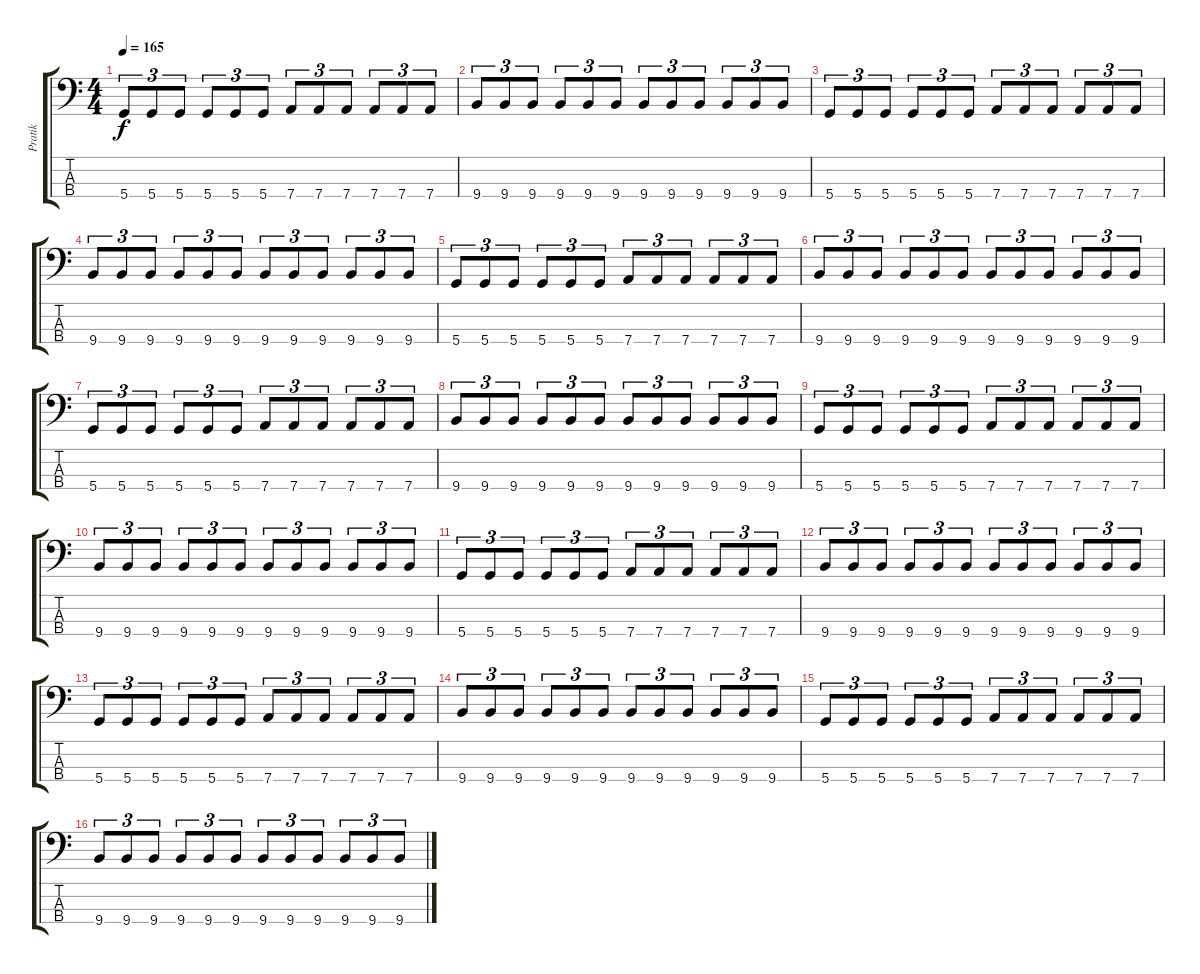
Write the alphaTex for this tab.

\track ("Pratik" "Pratik") {instrument electricbassfinger}
\staff {score tabs}
\tuning (G2 D2 A1 D1) {hide}
\ts (4 4)
\tempo 165
\clef f4
\ks c
5.4.8{tu (3 2) dy f} 5.4.8{tu (3 2)} 5.4.8{tu (3 2)} 5.4.8{tu (3 2)} 5.4.8{tu (3 2)} 5.4.8{tu (3 2)} 7.4.8{tu (3 2)} 7.4.8{tu (3 2)} 7.4.8{tu (3 2)} 7.4.8{tu (3 2)} 7.4.8{tu (3 2)} 7.4.8{tu (3 2)} |
9.4.8{tu (3 2)} 9.4.8{tu (3 2)} 9.4.8{tu (3 2)} 9.4.8{tu (3 2)} 9.4.8{tu (3 2)} 9.4.8{tu (3 2)} 9.4.8{tu (3 2)} 9.4.8{tu (3 2)} 9.4.8{tu (3 2)} 9.4.8{tu (3 2)} 9.4.8{tu (3 2)} 9.4.8{tu (3 2)} |
5.4.8{tu (3 2)} 5.4.8{tu (3 2)} 5.4.8{tu (3 2)} 5.4.8{tu (3 2)} 5.4.8{tu (3 2)} 5.4.8{tu (3 2)} 7.4.8{tu (3 2)} 7.4.8{tu (3 2)} 7.4.8{tu (3 2)} 7.4.8{tu (3 2)} 7.4.8{tu (3 2)} 7.4.8{tu (3 2)} |
9.4.8{tu (3 2)} 9.4.8{tu (3 2)} 9.4.8{tu (3 2)} 9.4.8{tu (3 2)} 9.4.8{tu (3 2)} 9.4.8{tu (3 2)} 9.4.8{tu (3 2)} 9.4.8{tu (3 2)} 9.4.8{tu (3 2)} 9.4.8{tu (3 2)} 9.4.8{tu (3 2)} 9.4.8{tu (3 2)} |
5.4.8{tu (3 2)} 5.4.8{tu (3 2)} 5.4.8{tu (3 2)} 5.4.8{tu (3 2)} 5.4.8{tu (3 2)} 5.4.8{tu (3 2)} 7.4.8{tu (3 2)} 7.4.8{tu (3 2)} 7.4.8{tu (3 2)} 7.4.8{tu (3 2)} 7.4.8{tu (3 2)} 7.4.8{tu (3 2)} |
9.4.8{tu (3 2)} 9.4.8{tu (3 2)} 9.4.8{tu (3 2)} 9.4.8{tu (3 2)} 9.4.8{tu (3 2)} 9.4.8{tu (3 2)} 9.4.8{tu (3 2)} 9.4.8{tu (3 2)} 9.4.8{tu (3 2)} 9.4.8{tu (3 2)} 9.4.8{tu (3 2)} 9.4.8{tu (3 2)} |
5.4.8{tu (3 2)} 5.4.8{tu (3 2)} 5.4.8{tu (3 2)} 5.4.8{tu (3 2)} 5.4.8{tu (3 2)} 5.4.8{tu (3 2)} 7.4.8{tu (3 2)} 7.4.8{tu (3 2)} 7.4.8{tu (3 2)} 7.4.8{tu (3 2)} 7.4.8{tu (3 2)} 7.4.8{tu (3 2)} |
9.4.8{tu (3 2)} 9.4.8{tu (3 2)} 9.4.8{tu (3 2)} 9.4.8{tu (3 2)} 9.4.8{tu (3 2)} 9.4.8{tu (3 2)} 9.4.8{tu (3 2)} 9.4.8{tu (3 2)} 9.4.8{tu (3 2)} 9.4.8{tu (3 2)} 9.4.8{tu (3 2)} 9.4.8{tu (3 2)} |
5.4.8{tu (3 2)} 5.4.8{tu (3 2)} 5.4.8{tu (3 2)} 5.4.8{tu (3 2)} 5.4.8{tu (3 2)} 5.4.8{tu (3 2)} 7.4.8{tu (3 2)} 7.4.8{tu (3 2)} 7.4.8{tu (3 2)} 7.4.8{tu (3 2)} 7.4.8{tu (3 2)} 7.4.8{tu (3 2)} |
9.4.8{tu (3 2)} 9.4.8{tu (3 2)} 9.4.8{tu (3 2)} 9.4.8{tu (3 2)} 9.4.8{tu (3 2)} 9.4.8{tu (3 2)} 9.4.8{tu (3 2)} 9.4.8{tu (3 2)} 9.4.8{tu (3 2)} 9.4.8{tu (3 2)} 9.4.8{tu (3 2)} 9.4.8{tu (3 2)} |
5.4.8{tu (3 2)} 5.4.8{tu (3 2)} 5.4.8{tu (3 2)} 5.4.8{tu (3 2)} 5.4.8{tu (3 2)} 5.4.8{tu (3 2)} 7.4.8{tu (3 2)} 7.4.8{tu (3 2)} 7.4.8{tu (3 2)} 7.4.8{tu (3 2)} 7.4.8{tu (3 2)} 7.4.8{tu (3 2)} |
9.4.8{tu (3 2)} 9.4.8{tu (3 2)} 9.4.8{tu (3 2)} 9.4.8{tu (3 2)} 9.4.8{tu (3 2)} 9.4.8{tu (3 2)} 9.4.8{tu (3 2)} 9.4.8{tu (3 2)} 9.4.8{tu (3 2)} 9.4.8{tu (3 2)} 9.4.8{tu (3 2)} 9.4.8{tu (3 2)} |
5.4.8{tu (3 2)} 5.4.8{tu (3 2)} 5.4.8{tu (3 2)} 5.4.8{tu (3 2)} 5.4.8{tu (3 2)} 5.4.8{tu (3 2)} 7.4.8{tu (3 2)} 7.4.8{tu (3 2)} 7.4.8{tu (3 2)} 7.4.8{tu (3 2)} 7.4.8{tu (3 2)} 7.4.8{tu (3 2)} |
9.4.8{tu (3 2)} 9.4.8{tu (3 2)} 9.4.8{tu (3 2)} 9.4.8{tu (3 2)} 9.4.8{tu (3 2)} 9.4.8{tu (3 2)} 9.4.8{tu (3 2)} 9.4.8{tu (3 2)} 9.4.8{tu (3 2)} 9.4.8{tu (3 2)} 9.4.8{tu (3 2)} 9.4.8{tu (3 2)} |
5.4.8{tu (3 2)} 5.4.8{tu (3 2)} 5.4.8{tu (3 2)} 5.4.8{tu (3 2)} 5.4.8{tu (3 2)} 5.4.8{tu (3 2)} 7.4.8{tu (3 2)} 7.4.8{tu (3 2)} 7.4.8{tu (3 2)} 7.4.8{tu (3 2)} 7.4.8{tu (3 2)} 7.4.8{tu (3 2)} |
9.4.8{tu (3 2)} 9.4.8{tu (3 2)} 9.4.8{tu (3 2)} 9.4.8{tu (3 2)} 9.4.8{tu (3 2)} 9.4.8{tu (3 2)} 9.4.8{tu (3 2)} 9.4.8{tu (3 2)} 9.4.8{tu (3 2)} 9.4.8{tu (3 2)} 9.4.8{tu (3 2)} 9.4.8{tu (3 2)}
